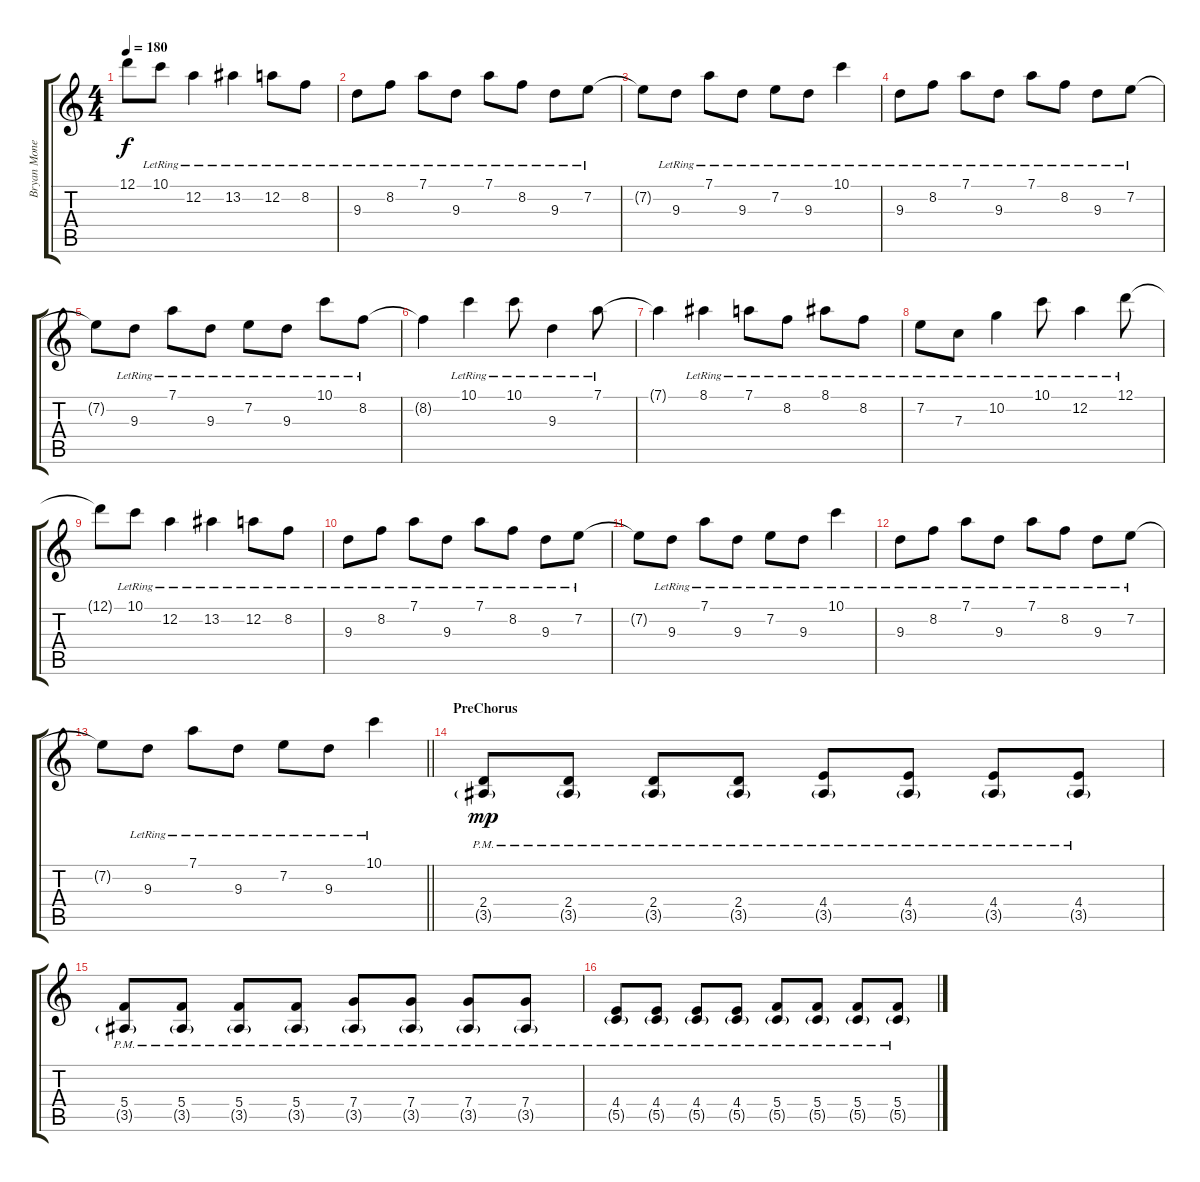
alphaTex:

\track ("Bryan Money [Gtr.1]" "Bryan Mone") {instrument distortionguitar}
\staff {score tabs}
\tuning (D4 A3 F3 C3 G2 C2) {hide}
\ts (4 4)
\tempo 180
\clef g2
\ks c
12.1{t}.8{dy f} 10.1{lr}.8 12.2{lr}.4 13.2{lr}.4 12.2{lr}.8 8.2{lr}.8 |
9.3{lr}.8 8.2{lr}.8 7.1{lr}.8 9.3{lr}.8 7.1{lr}.8 8.2{lr}.8 9.3{lr}.8 7.2{lr}.8 |
7.2{t}.8 9.3{lr}.8 7.1{lr}.8 9.3{lr}.8 7.2{lr}.8 9.3{lr}.8 10.1{lr}.4 |
9.3{lr}.8 8.2{lr}.8 7.1{lr}.8 9.3{lr}.8 7.1{lr}.8 8.2{lr}.8 9.3{lr}.8 7.2{lr}.8 |
7.2{t}.8 9.3{lr}.8 7.1{lr}.8 9.3{lr}.8 7.2{lr}.8 9.3{lr}.8 10.1{lr}.8 8.2{lr}.8 |
8.2{t}.4 10.1{lr}.4 10.1{lr}.8 9.3{lr}.4 7.1{lr}.8 |
7.1{t}.4 8.1{lr}.4 7.1{lr}.8 8.2{lr}.8 8.1{lr}.8 8.2{lr}.8 |
7.2{lr}.8 7.3{lr}.8 10.2{lr}.4 10.1{lr}.8 12.2{lr}.4 12.1{lr}.8 |
12.1{t}.8 10.1{lr}.8 12.2{lr}.4 13.2{lr}.4 12.2{lr}.8 8.2{lr}.8 |
9.3{lr}.8 8.2{lr}.8 7.1{lr}.8 9.3{lr}.8 7.1{lr}.8 8.2{lr}.8 9.3{lr}.8 7.2{lr}.8 |
7.2{t}.8 9.3{lr}.8 7.1{lr}.8 9.3{lr}.8 7.2{lr}.8 9.3{lr}.8 10.1{lr}.4 |
9.3{lr}.8 8.2{lr}.8 7.1{lr}.8 9.3{lr}.8 7.1{lr}.8 8.2{lr}.8 9.3{lr}.8 7.2{lr}.8 |
\barLineRight lightlight
7.2{t}.8 9.3{lr}.8 7.1{lr}.8 9.3{lr}.8 7.2{lr}.8 9.3{lr}.8 10.1{lr}.4 |
\section ("" "PreChorus")
(2.4{pm} 3.5{g pm}).8{dy mp instrument distortionguitar} (2.4{pm} 3.5{g pm}).8 (2.4{pm} 3.5{g pm}).8 (2.4{pm} 3.5{g pm}).8 (4.4{pm} 3.5{g pm}).8 (4.4{pm} 3.5{g pm}).8 (4.4{pm} 3.5{g pm}).8 (4.4{pm} 3.5{g pm}).8 |
(5.4{pm} 3.5{g pm}).8 (5.4{pm} 3.5{g pm}).8 (5.4{pm} 3.5{g pm}).8 (5.4{pm} 3.5{g pm}).8 (7.4{pm} 3.5{g pm}).8 (7.4{pm} 3.5{g pm}).8 (7.4{pm} 3.5{g pm}).8 (7.4{pm} 3.5{g pm}).8 |
(4.4{pm} 5.5{g pm}).8 (4.4{pm} 5.5{g pm}).8 (4.4{pm} 5.5{g pm}).8 (4.4{pm} 5.5{g pm}).8 (5.4{pm} 5.5{g pm}).8 (5.4{pm} 5.5{g pm}).8 (5.4{pm} 5.5{g pm}).8 (5.4{pm} 5.5{g pm}).8
